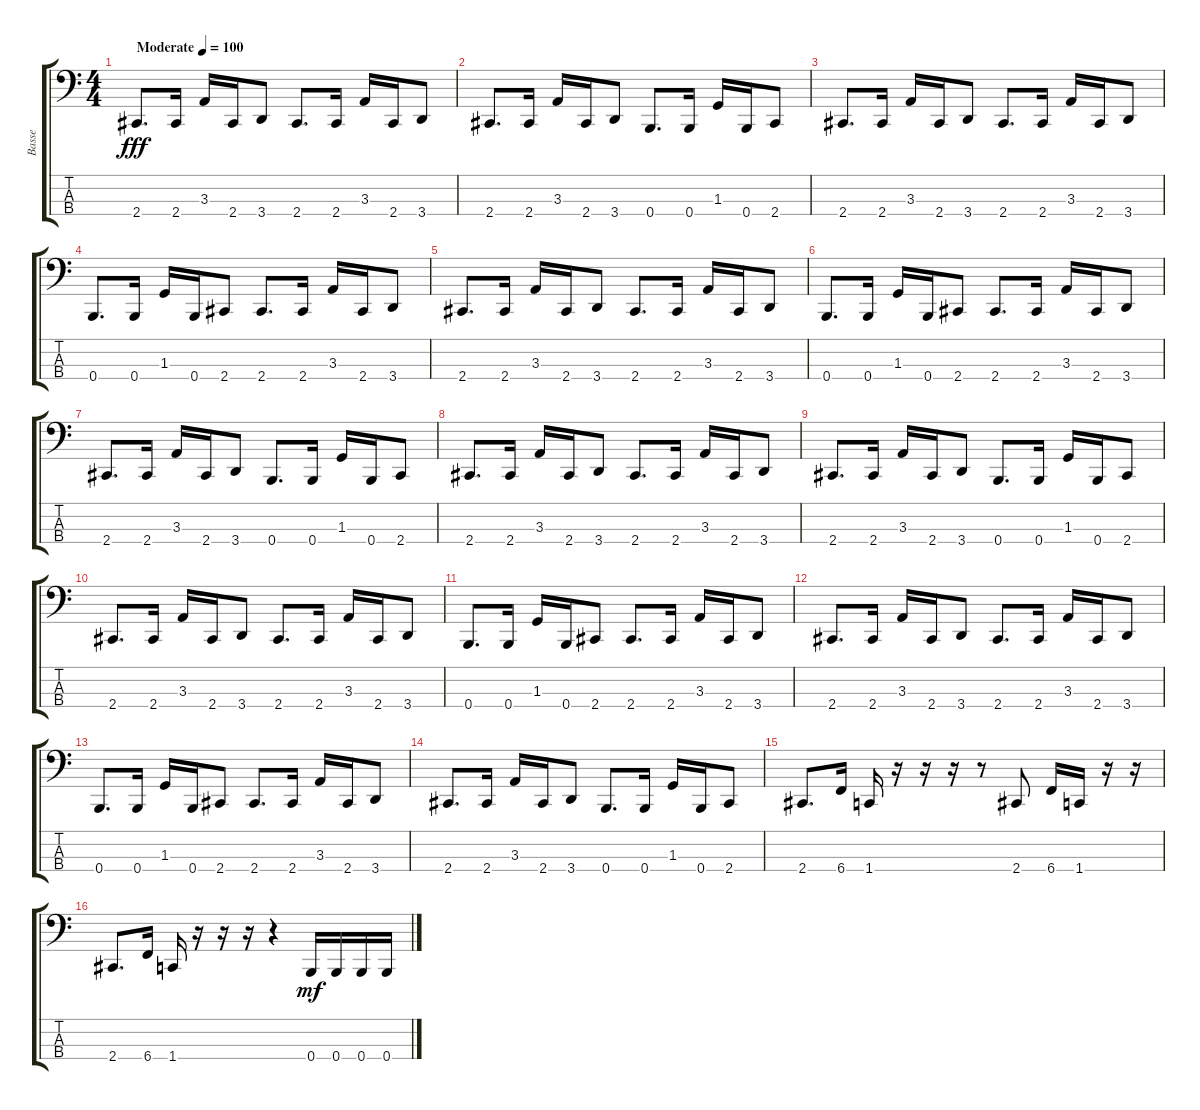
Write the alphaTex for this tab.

\track ("Basse" "Basse") {instrument electricbasspick}
\staff {score tabs}
\tuning (E2 B1 Gb1 B0) {hide}
\ts (4 4)
\tempo (100 "Moderate")
\clef f4
\ks c
2.4.8{d dy fff instrument electricbasspick} 2.4.16 3.3.16 2.4.16 3.4.8 2.4.8{d} 2.4.16 3.3.16 2.4.16 3.4.8 |
2.4.8{d} 2.4.16 3.3.16 2.4.16 3.4.8 0.4.8{d} 0.4.16 1.3.16 0.4.16 2.4.8 |
2.4.8{d} 2.4.16 3.3.16 2.4.16 3.4.8 2.4.8{d} 2.4.16 3.3.16 2.4.16 3.4.8 |
0.4.8{d} 0.4.16 1.3.16 0.4.16 2.4.8 2.4.8{d} 2.4.16 3.3.16 2.4.16 3.4.8 |
2.4.8{d} 2.4.16 3.3.16 2.4.16 3.4.8 2.4.8{d} 2.4.16 3.3.16 2.4.16 3.4.8 |
0.4.8{d} 0.4.16 1.3.16 0.4.16 2.4.8 2.4.8{d} 2.4.16 3.3.16 2.4.16 3.4.8 |
2.4.8{d} 2.4.16 3.3.16 2.4.16 3.4.8 0.4.8{d} 0.4.16 1.3.16 0.4.16 2.4.8 |
2.4.8{d} 2.4.16 3.3.16 2.4.16 3.4.8 2.4.8{d} 2.4.16 3.3.16 2.4.16 3.4.8 |
2.4.8{d} 2.4.16 3.3.16 2.4.16 3.4.8 0.4.8{d} 0.4.16 1.3.16 0.4.16 2.4.8 |
2.4.8{d} 2.4.16 3.3.16 2.4.16 3.4.8 2.4.8{d} 2.4.16 3.3.16 2.4.16 3.4.8 |
0.4.8{d} 0.4.16 1.3.16 0.4.16 2.4.8 2.4.8{d} 2.4.16 3.3.16 2.4.16 3.4.8 |
2.4.8{d} 2.4.16 3.3.16 2.4.16 3.4.8 2.4.8{d} 2.4.16 3.3.16 2.4.16 3.4.8 |
0.4.8{d} 0.4.16 1.3.16 0.4.16 2.4.8 2.4.8{d} 2.4.16 3.3.16 2.4.16 3.4.8 |
2.4.8{d} 2.4.16 3.3.16 2.4.16 3.4.8 0.4.8{d} 0.4.16 1.3.16 0.4.16 2.4.8 |
2.4.8{d} 6.4.16 1.4.16 r.16 r.16 r.16 r.8 2.4.8 6.4.16 1.4.16 r.16 r.16 |
2.4.8{d} 6.4.16 1.4.16 r.16 r.16 r.16 r.4 0.4.16{dy mf} 0.4.16 0.4.16 0.4.16
